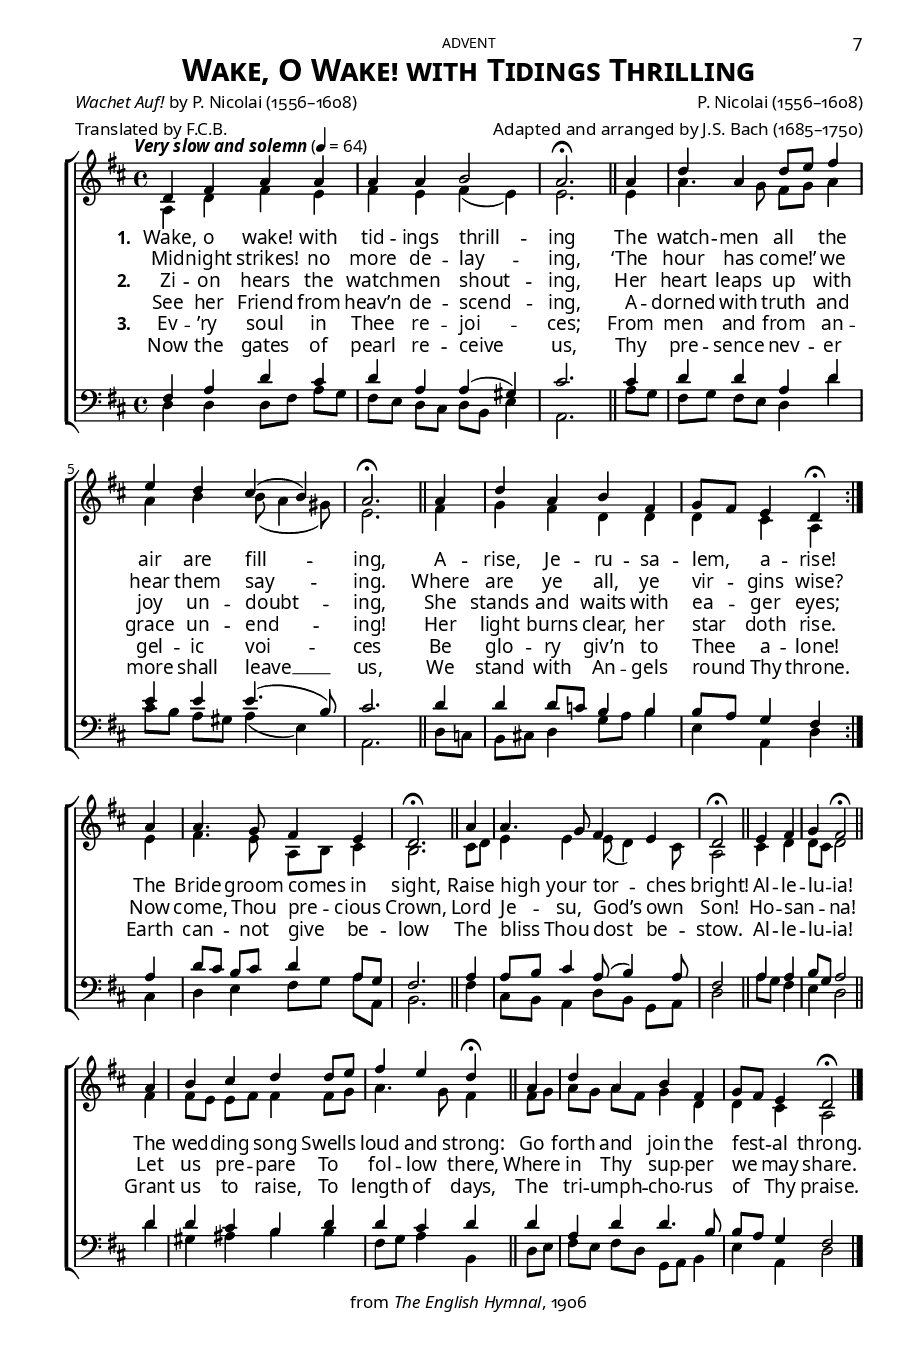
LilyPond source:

\version "2.14.2"
\include "util.ly"
\version "2.14.2"
#(set-global-staff-size 14.9) \paper{ #(define fonts (make-pango-font-tree "GoudyOlSt BT" "Garamond Premier Pro" "Garamond Premier Pro" (/ 14.9 20))) }
\header {
  title = \markup{\override #'(font-name . "Garamond Premier Pro Semibold"){ \abs-fontsize #15 \smallCapsOldStyle"Wake, O Wake! with Tidings Thrilling"}}
  poet = \markup\concat{\italic"Wachet Auf!" \oldStyleNum" by P. Nicolai (1556–1608)"}
  meter = \markup\oldStyleNum"Translated by F.C.B."
  composer = \markup\oldStyleNum"P. Nicolai (1556–1608)"
  arranger = \markup\oldStyleNum"Adapted and arranged by J.S. Bach (1685–1750)"
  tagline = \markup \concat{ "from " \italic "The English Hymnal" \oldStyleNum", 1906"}
}
\paper {
  %print-all-headers = ##t
  paper-height = 9\in
  paper-width = 6\in
  indent = 0\in
  %system-system-spacing = #'((basic-distance . 10) (padding . 0))
  system-system-spacing =
    #'((basic-distance . 0)
       (minimum-distance . 0)
       (padding . -5)
       (stretchability . 100))
  markup-system-spacing =
    #'((basic-distance . 0)
       (minimum-distance . 0)
       (padding . -1.5)
       (stretchability . 100))
  ragged-last-bottom = ##f
  ragged-bottom = ##f
  two-sided = ##t
  inner-margin = 0.5\in
  outer-margin = 0.25\in
  top-margin = 0.25\in
  bottom-margin = 0.25\in
  first-page-number = #007
  print-first-page-number = ##t
  headerLine = \markup{\override #'(font-name . "Garamond Premier Pro") \smallCaps advent}
  oddHeaderMarkup = \markup\fill-line{
     \override #'(font-name . "Garamond Premier Pro")\abs-fontsize #8.5
     \combine 
        \fill-line{"" \on-the-fly #print-page-number-check-first
        \oldStylePageNum""
        }
        \fill-line{\headerLine}
  }
  evenHeaderMarkup = \markup {
     \override #'(font-name . "Garamond Premier Pro")\abs-fontsize #8.5
     \combine
        \on-the-fly #print-page-number-check-first
        \oldStylePageNum""
        \fill-line{\headerLine}
  }
}
global = {
  \key d \major
  \time 4/4
  \autoBeamOff
  \mergeDifferentlyHeadedOn
  \override DynamicLineSpanner #'staff-padding = #0.0
  \override DynamicLineSpanner #'Y-extent = #'(-1 . 1)
}

sopMusic = \relative c' {
  \tempo \markup\italic"Very slow and solemn" 4 = 64
  \repeat volta 2 {
    d4 fis a a |
    a a b2 |
    a2.\fermata \bar"||"
    
    a4 |
    d4 a d8[ e] fis4 |
    e d cis4( b) |
    a2.\fermata \bar"||"
    
    a4 |
    d a b fis |
    g8[ fis] e4 d\fermata \break
  }
  a'4 |
  a4. g8 fis4 e |
  
  d2.\fermata \bar "||"
  a'4 |
  a4. g8 fis4 e |
  d2\fermata \bar "||"
  
  e4 fis |
  g4 fis2\fermata \bar "||"
  a4 |
  b cis d d8[ e] |
  
  fis4 e d\fermata \bar"||"
  a4 |
  d a b fis |
  g8[ fis] e4 d2\fermata \bar "|."
}
sopWords = \lyricmode {
  
}

altoMusic = \relative c' {
  \repeat volta 2 {
    a4 d fis e |
    fis e fis( e) |
    e2. |
    
    e4 |
    a 4. g8 fis[ g] a4 |
    a b b8( a4 gis8) |
    e2. |
    
    fis4 |
    g fis d d |
    d cis a
  }
  e'4 |
  fis4. e8 a,[ b] cis4 |
  
  b2. |
  cis8[ d] |
  e4 e e8( d4) cis8 |
  a2 |
  
  cis4 d |
  d8[ cis] d2 |
  fis4 |
  fis8[ e] e[ fis] fis4 fis8[ g] |
  
  a4. g8 fis4 |
  fis8[ g] |
  a[ g] a[ fis] g4 d |
  d cis a2 \bar "|."
}
altoWords = \lyricmode {
  \dropLyricsVI
  \set stanza = #"1. "
  Wake, o wake! with tid -- ings thrill -- ing
  The watch -- men all the air are fill -- ing,
  \set associatedVoice = "sopranos"
  A -- rise, Je -- ru -- sa -- lem, a -- rise!
  
  \set associatedVoice = "altos"
  The Bride -- groom comes in \set associatedVoice = "basses" sight,
  Raise high your tor -- ches \set associatedVoice = "tenors" bright!
  Al -- le -- lu -- ia!
  The wed -- ding song
  Swells loud and strong:
  \set associatedVoice = "sopranos"
  Go forth and join the fest -- al throng.
}
altoWordsII = \lyricmode {
  \dropLyricsVI
%\markup\italic
  Mid -- night strikes! no more de -- lay -- ing,
  ‘The hour has come!’ we hear them say -- ing.
  \set associatedVoice = "sopranos"
  Where are ye all, ye vir -- gins wise?
}
altoWordsIII = \lyricmode {
  \dropLyricsVI
  \set stanza = #"2. "
  Zi -- on hears the watch -- men shout -- ing,
  Her heart leaps up with joy un -- doubt -- ing,
  \set associatedVoice = "sopranos"
  She stands and waits with ea -- ger eyes;
  
  \set associatedVoice = "altos"
  Now come, Thou pre -- cious \set associatedVoice = "basses" Crown,
  Lord Je -- su, God’s own \set associatedVoice = "tenors" Son!
  Ho -- san -- _ na!
  Let us pre -- pare
  To fol -- low there,
  \set associatedVoice = "sopranos"
  Where in Thy sup -- per we may share.
}
altoWordsIV = \lyricmode {
  \dropLyricsVI
  See her Friend from heav’n de -- scend -- ing,
  A -- dorned with truth and grace un -- end -- ing!
  \set associatedVoice = "sopranos"
  Her light burns clear, her star doth rise.
}
altoWordsV = \lyricmode {
  \dropLyricsVI
  \set stanza = #"3. "
  Ev -- ’ry soul in Thee re -- joi -- ces;
  From men and from an -- gel -- ic voi -- ces
  \set associatedVoice = "sopranos"
  Be glo -- ry giv’n to Thee a -- lone!
  
  \set associatedVoice = "altos"
  Earth can -- not give be -- \set associatedVoice = "basses" low
  The bliss Thou dost be -- \set associatedVoice = "tenors" stow.
  Al -- le -- lu -- ia!
  Grant us to raise,
  To length of days,
  \set associatedVoice = "sopranos"
  The tri -- 
  \once \override LyricHyphen  #'minimum-length = #0.7
  \once \override LyricHyphen  #'minimum-distance = #0.7
   umph -- cho -- rus of Thy praise.
}
altoWordsVI = \lyricmode {
  \dropLyricsVI
  Now the gates of pearl re -- ceive us,
  Thy pre -- sence nev -- er more shall leave __ us,
  \set associatedVoice = "sopranos"
  We stand with An -- gels round Thy throne.
}
tenorMusic = \relative c {
  \repeat volta 2 {
    fis4 a d cis |
    d a a( gis) |
    cis2. |
    
    cis4 |
    d d a d |
    e e e4.( b8) |
    cis2. |
    
    d4 |
    d d8[ c] b4 b |
    b8[ a] g4 fis
  }
  a4 |
  d8[ cis] b[ cis] d4 a8[ g] |
  
  fis2. |
  a4 |
  a8[ b] cis4 |
  a8( b4) a8 |
  fis2 |
  
  a4 a |
  b8[ g] a2 |
  d4 |
  d cis b d |
  
  d cis d |
  d |
  a d d4. b8 |
  b[ a] g4 fis2 \bar "|."
}
tenorWords = \lyricmode {

}

bassMusic = \relative c {
  \repeat volta 2 {
    d4 d d8[ fis] a[ g] |
    fis[ e] d[ cis] d[ b] e4 |
    a,2. |
    
    a'8[ g] |
    fis[ g] fis[ e] d4 d' |
    cis8[ b] a[ gis] a4( e) |
    a,2. |
    
    d8[ c] |
    b[ cis!] d4 g8[ a] b4 |
    e, a, d
  }
  cis4 |
  d e fis8[ g] a[ a,] |
  
  b2. |
  fis'4 |
  cis8[ b] a4 d8[ b] g[ a] |
  d2 |
  
  a'8[ g] fis4 |
  e4 d2 |
  d'4 |
  gis, ais b b |
  
  fis8[ g] a4 b, |
  d8[ e] |
  fis[ e] fis[ d] g,[ a] b4 |
  e a, d2 \bar "|."
}
bassWords = \lyricmode {

}

pianoRH = \relative c' {
  
}
pianoLH = \relative c' {
  
}

\score {
  <<
   \new ChoirStaff <<
    \new Staff = women <<
      \new Voice = "sopranos" { \voiceOne << \global \sopMusic >> }
      \new Voice = "altos" { \voiceTwo << \global \altoMusic >> }
    >>
   \new Staff = men <<
      \clef bass
      \new Voice = "tenors" { \voiceOne << \global \tenorMusic >> }
      \new Voice = "basses" { \voiceTwo << \global \bassMusic >> }
    >>
    \new Lyrics \with { alignAboveContext = #"women" \override VerticalAxisGroup #'nonstaff-relatedstaff-spacing = #'((basic-distance . 1))} \lyricsto "sopranos" \sopWords
    \new Lyrics = "altosVI"  \with { alignBelowContext = #"women" \override VerticalAxisGroup #'nonstaff-relatedstaff-spacing = #'((basic-distance . 1))} \lyricsto "tenors" \altoWordsVI
    \new Lyrics = "altosV"  \with { alignBelowContext = #"women" \override VerticalAxisGroup #'nonstaff-relatedstaff-spacing = #'((basic-distance . 1))} \lyricsto "tenors" \altoWordsV
    \new Lyrics = "altosIV"  \with { alignBelowContext = #"women" \override VerticalAxisGroup #'nonstaff-relatedstaff-spacing = #'((basic-distance . 1))} \lyricsto "tenors" \altoWordsIV
    \new Lyrics = "altosIII"  \with { alignBelowContext = #"women" \override VerticalAxisGroup #'nonstaff-relatedstaff-spacing = #'((basic-distance . 1))} \lyricsto "tenors" \altoWordsIII
    \new Lyrics = "altosII"  \with { alignBelowContext = #"women" \override VerticalAxisGroup #'nonstaff-relatedstaff-spacing = #'((basic-distance . 1))} \lyricsto "tenors" \altoWordsII
    \new Lyrics = "altos"  \with { alignBelowContext = #"women" \override VerticalAxisGroup #'nonstaff-relatedstaff-spacing = #'((basic-distance . 1))} \lyricsto "tenors" \altoWords
    \new Lyrics \with { alignAboveContext = #"men" \override VerticalAxisGroup #'nonstaff-relatedstaff-spacing = #'((basic-distance . 1)) } \lyricsto "tenors" \tenorWords
    \new Lyrics \with { alignBelowContext = #"men" \override VerticalAxisGroup #'nonstaff-relatedstaff-spacing = #'((basic-distance . 1)) } \lyricsto "basses" \bassWords
  >>
%    \new PianoStaff << \new Staff { \new Voice { \pianoRH } } \new Staff { \clef "bass" \pianoLH } >>
  >>
  \layout {

%6.14 \context {\Lyrics\override LyricText #'font-size = #0.75 }
    \context {
      \Score
      %\override SpacingSpanner #'base-shortest-duration = #(ly:make-moment 1 8)
      %\override SpacingSpanner #'common-shortest-duration = #(ly:make-moment 1 4)
    }
    \context {
      % Remove all empty staves
      % \Staff \RemoveEmptyStaves \override VerticalAxisGroup #'remove-first = ##t
    }
    \context {
      \Lyrics
      \override LyricText #'X-offset = #center-on-word
    }
  }
}

